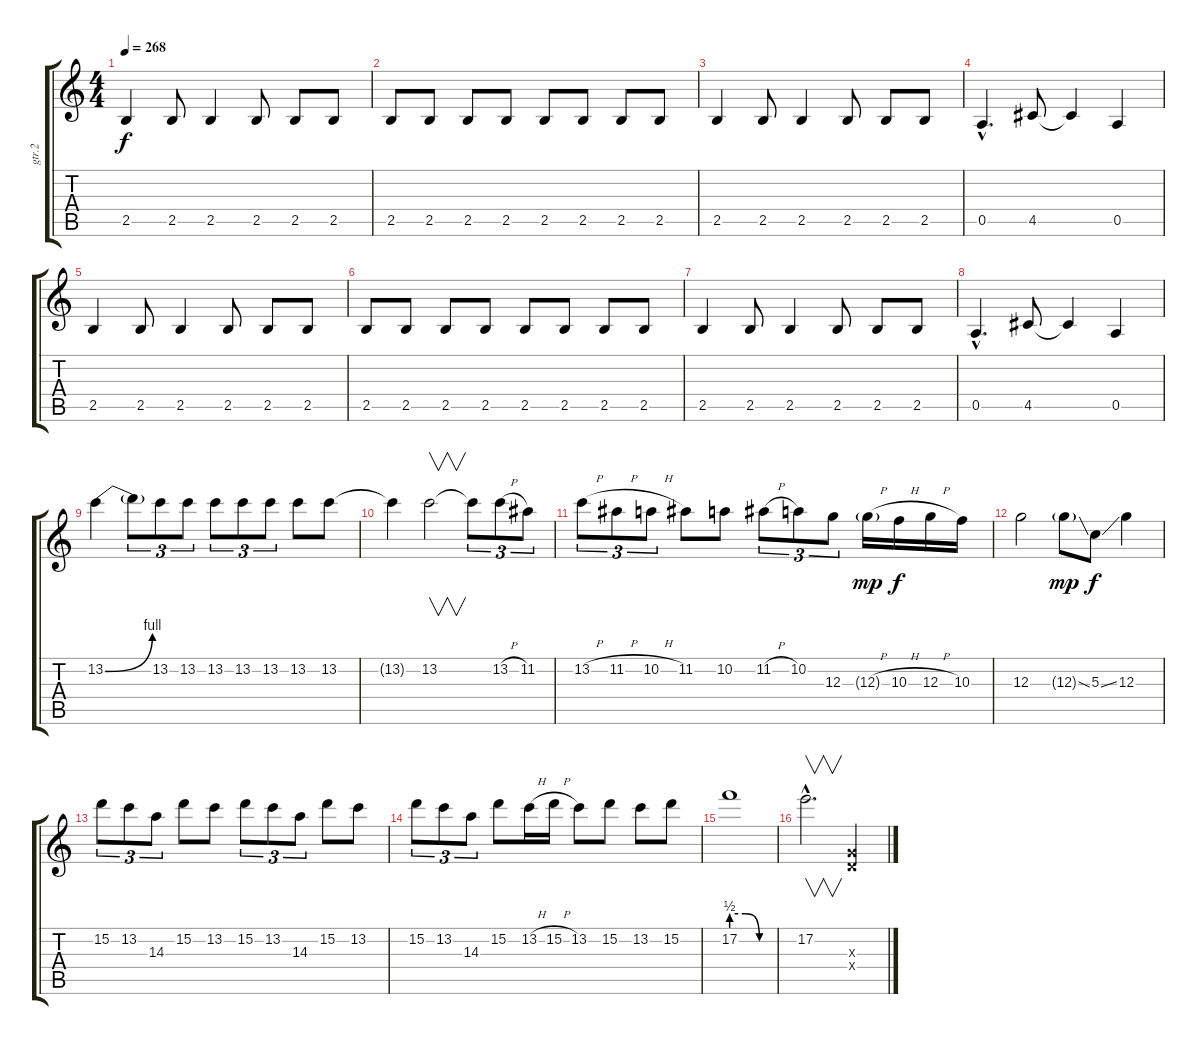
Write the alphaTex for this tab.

\track ("gtr.2" "gtr.2") {instrument distortionguitar}
\staff {score tabs}
\tuning (E4 B3 G3 D3 A2 E2) {hide}
\ts (4 4)
\tempo 268
\clef g2
\ks c
2.5.4{dy f} 2.5.8 2.5.4 2.5.8 2.5.8 2.5.8 |
2.5.8 2.5.8 2.5.8 2.5.8 2.5.8 2.5.8 2.5.8 2.5.8 |
2.5.4 2.5.8 2.5.4 2.5.8 2.5.8 2.5.8 |
0.5{hac}.4{d} 4.5.8 4.5{t}.4 0.5.4 |
2.5.4 2.5.8 2.5.4 2.5.8 2.5.8 2.5.8 |
2.5.8 2.5.8 2.5.8 2.5.8 2.5.8 2.5.8 2.5.8 2.5.8 |
2.5.4 2.5.8 2.5.4 2.5.8 2.5.8 2.5.8 |
0.5{hac}.4{d} 4.5.8 4.5{t}.4 0.5.4 |
13.2{be (bend 0 0 60 4)}.4 13.2{t}.8{tu (3 2)} 13.2.8{tu (3 2)} 13.2.8{tu (3 2)} 13.2.8{tu (3 2)} 13.2.8{tu (3 2)} 13.2.8{tu (3 2)} 13.2.8 13.2.8 |
13.2{t}.4 13.2.2{v} 13.2{t}.8{tu (3 2)} 13.2{h}.8{tu (3 2)} 11.2.8{tu (3 2)} |
13.2{h}.8{tu (3 2)} 11.2{h}.8{tu (3 2)} 10.2{h}.8{tu (3 2)} 11.2.8 10.2.8 11.2{h}.8{tu (3 2)} 10.2.8{tu (3 2)} 12.3.8{tu (3 2)} 12.3{h g}.16{dy mp} 10.3{h}.16{dy f} 12.3{h}.16 10.3.16 |
12.3.2 12.3{ss g}.8{dy mp} 5.3{ss}.8{dy f} 12.3.4 |
15.2.8{tu (3 2)} 13.2.8{tu (3 2)} 14.3.8{tu (3 2)} 15.2.8 13.2.8 15.2.8{tu (3 2)} 13.2.8{tu (3 2)} 14.3.8{tu (3 2)} 15.2.8 13.2.8 |
15.2.8{tu (3 2)} 13.2.8{tu (3 2)} 14.3.8{tu (3 2)} 15.2.8 13.2{h}.16 15.2{h}.16 13.2.8 15.2.8 13.2.8 15.2.8 |
17.2{be (custom 0 2 20 2 40 0 60 0)}.1 |
17.2{hac}.2{v d} (0.3{x} 0.4{x}).4
